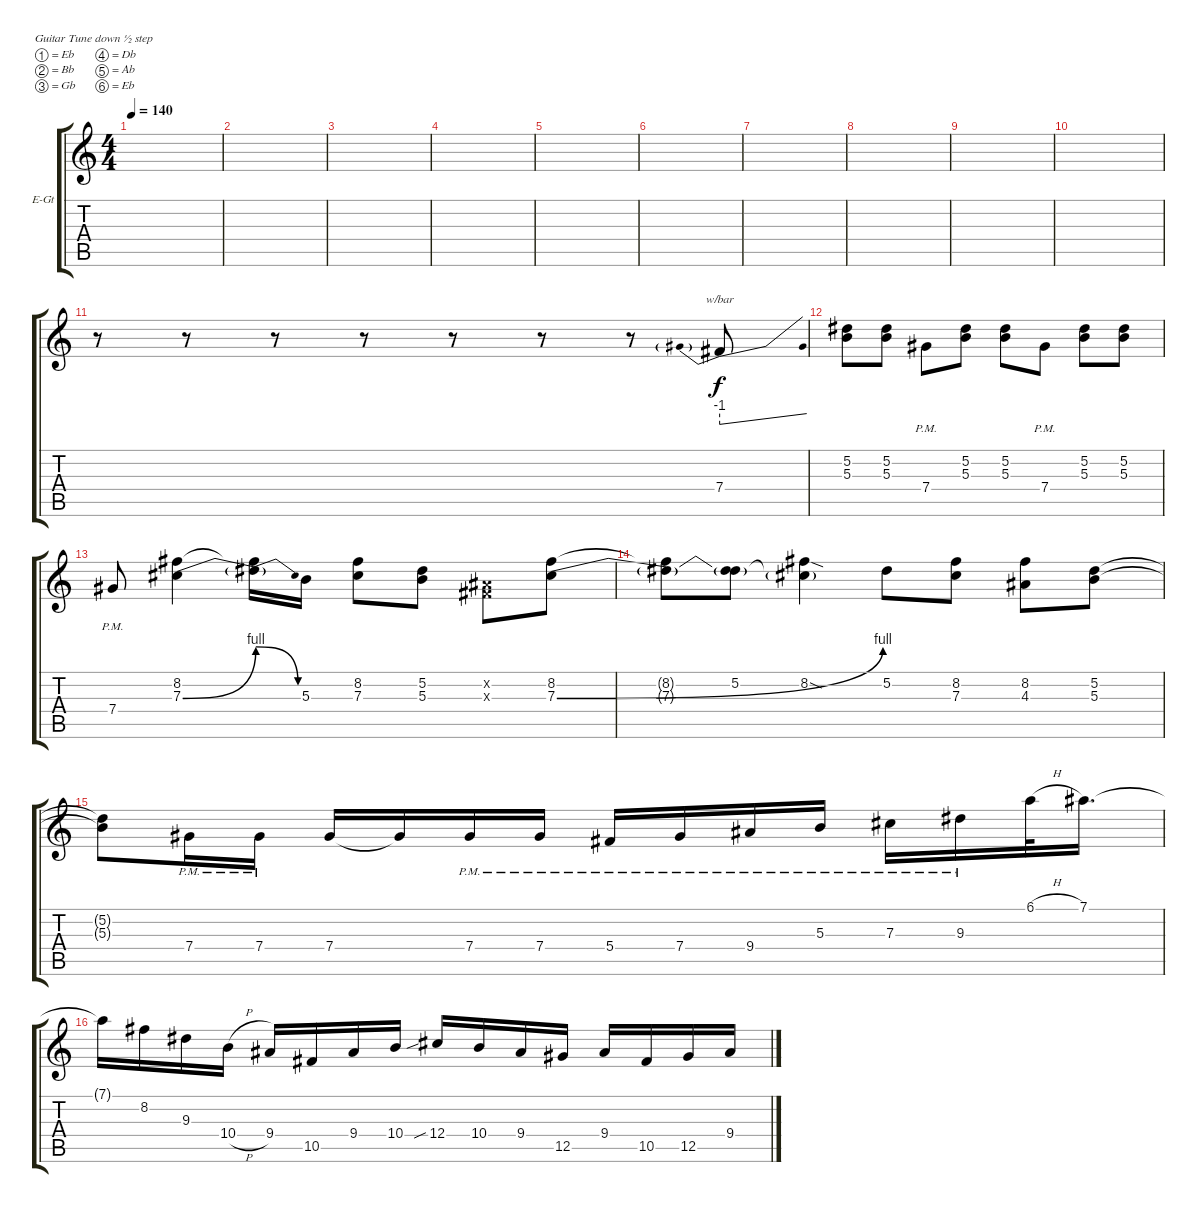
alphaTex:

\bracketExtendMode groupsimilarinstruments
\firstSystemTrackNameOrientation horizontal
\otherSystemsTrackNameOrientation horizontal
\track ("solo" "E-Gt") {instrument distortionguitar}
\staff {score tabs}
\tuning (Eb4 Bb3 Gb3 Db3 Ab2 Eb2)
\ts (4 4)
\tempo 140
\clef g2
\ks c
|
|
|
|
|
|
|
|
|
|
r.8 r.8 r.8 r.8 r.8 r.8 r.8 7.4.8{tbe (predivedive default 0 -4 30 0)} |
(5.3 5.2).8 (5.3 5.2).8 7.4{pm}.8 (5.3 5.2).8 (5.3 5.2).8 7.4{pm}.8 (5.2 5.3).8 (5.2 5.3).8 |
7.4{pm}.8 (8.2 7.3{be (bend 0 0 15 4)}).4 (7.3{be (release 0 4 15 0) t} 8.2{t}).16 5.3.16 (7.3 8.2).8 (5.3 5.2).8 (0.2{x} 0.3{x}).8 (7.3{be (bend 0 0 15 4)} 8.2).8 |
(8.2{t} 7.3{t}).8 (5.2 7.3{t}).8 (8.2{sod} 7.3{t}).4 5.2.8 (7.3 8.2).8 (4.3 8.2).8 (5.3 5.2).8 |
(5.2{t} 5.3{t}).8 7.4{pm}.16 7.4{pm}.16 7.4.16 7.4{t}.16 7.4{pm}.16 7.4{pm}.16 5.4{pm}.16 7.4{pm}.16 9.4{pm}.16 5.3{pm}.16 7.3{pm}.16 9.3{pm}.16 6.1{h}.32 7.1.16{d} |
7.1{t}.16 8.2.16 9.3.16 10.4{h}.16 9.4.16 10.5.16 9.4.16 10.4.16 12.4{sib}.16 10.4.16 9.4.16 12.5.16 9.4.16 10.5.16 12.5.16 9.4.16
